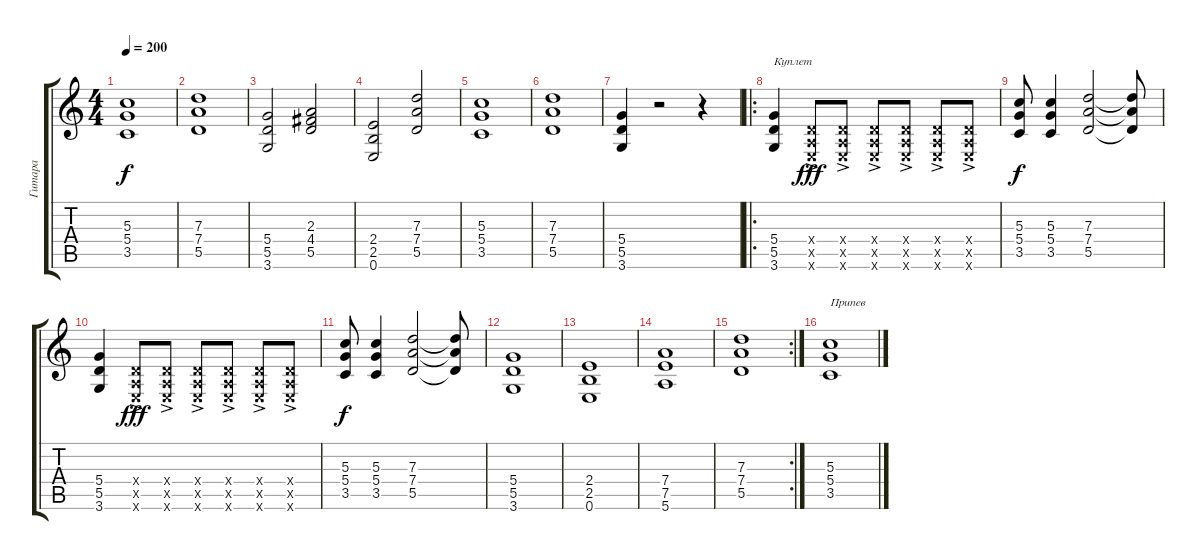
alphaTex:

\track ("Гитара" "Гитара") {instrument distortionguitar}
\staff {score tabs}
\tuning (E4 B3 G3 D3 A2 E2) {hide}
\ts (4 4)
\tempo 200
\clef g2
\ks c
(5.3 5.4 3.5).1{dy f} |
(7.3 7.4 5.5).1 |
(5.4 5.5 3.6).2 (2.3 4.4 5.5).2 |
(2.4 2.5 0.6).2 (7.3 7.4 5.5).2 |
(5.3 5.4 3.5).1 |
(7.3 7.4 5.5).1 |
(5.4 5.5 3.6).4 r.2 r.4 |
\ro
(5.4 5.5 3.6).4{txt "Куплет"} (0.4{ac x} 0.5{ac x} 0.6{ac x}).8{dy fff} (0.4{ac x} 0.5{ac x} 0.6{ac x}).8 (0.4{ac x} 0.5{ac x} 0.6{ac x}).8 (0.4{ac x} 0.5{ac x} 0.6{ac x}).8 (0.4{ac x} 0.5{ac x} 0.6{ac x}).8 (0.4{ac x} 0.5{ac x} 0.6{ac x}).8 |
(5.3 5.4 3.5).8{dy f} (5.3 5.4 3.5).4 (7.3 7.4 5.5).2 (7.3{t} 7.4{t} 5.5{t}).8 |
(5.4 5.5 3.6).4 (0.4{ac x} 0.5{ac x} 0.6{ac x}).8{dy fff} (0.4{ac x} 0.5{ac x} 0.6{ac x}).8 (0.4{ac x} 0.5{ac x} 0.6{ac x}).8 (0.4{ac x} 0.5{ac x} 0.6{ac x}).8 (0.4{ac x} 0.5{ac x} 0.6{ac x}).8 (0.4{ac x} 0.5{ac x} 0.6{ac x}).8 |
(5.3 5.4 3.5).8{dy f} (5.3 5.4 3.5).4 (7.3 7.4 5.5).2 (7.3{t} 7.4{t} 5.5{t}).8 |
(5.4 5.5 3.6).1 |
(2.4 2.5 0.6).1 |
(7.4 7.5 5.6).1 |
\rc 2
(7.3 7.4 5.5).1 |
(5.3 5.4 3.5).1{txt "Припев"}
